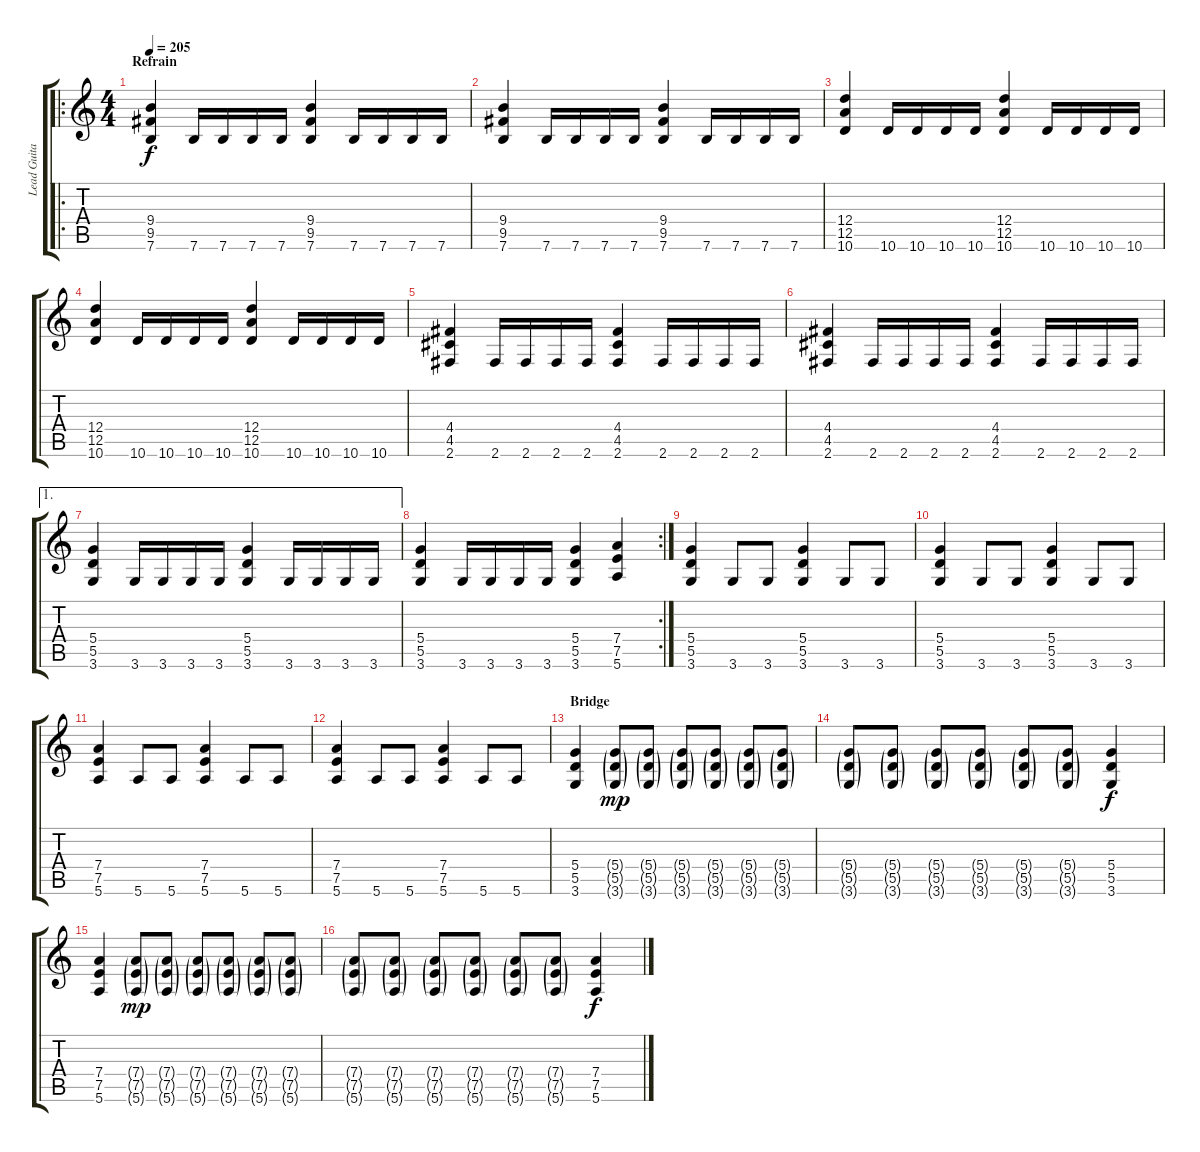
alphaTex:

\track ("Lead Guitar" "Lead Guita") {instrument distortionguitar}
\staff {score tabs}
\tuning (E4 B3 G3 D3 A2 E2) {hide}
\ro
\ts (4 4)
\section ("" "Refrain")
\tempo 205
\clef g2
\ks c
(9.4 9.5 7.6).4{dy f} 7.6.16 7.6.16 7.6.16 7.6.16 (9.4 9.5 7.6).4 7.6.16 7.6.16 7.6.16 7.6.16 |
(9.4 9.5 7.6).4 7.6.16 7.6.16 7.6.16 7.6.16 (9.4 9.5 7.6).4 7.6.16 7.6.16 7.6.16 7.6.16 |
(12.4 12.5 10.6).4 10.6.16 10.6.16 10.6.16 10.6.16 (12.4 12.5 10.6).4 10.6.16 10.6.16 10.6.16 10.6.16 |
(12.4 12.5 10.6).4 10.6.16 10.6.16 10.6.16 10.6.16 (12.4 12.5 10.6).4 10.6.16 10.6.16 10.6.16 10.6.16 |
(4.4 4.5 2.6).4 2.6.16 2.6.16 2.6.16 2.6.16 (4.4 4.5 2.6).4 2.6.16 2.6.16 2.6.16 2.6.16 |
(4.4 4.5 2.6).4 2.6.16 2.6.16 2.6.16 2.6.16 (4.4 4.5 2.6).4 2.6.16 2.6.16 2.6.16 2.6.16 |
\ae 1
(5.4 5.5 3.6).4 3.6.16 3.6.16 3.6.16 3.6.16 (5.4 5.5 3.6).4 3.6.16 3.6.16 3.6.16 3.6.16 |
\rc 2
(5.4 5.5 3.6).4 3.6.16 3.6.16 3.6.16 3.6.16 (5.4 5.5 3.6).4 (7.4 7.5 5.6).4 |
(5.4 5.5 3.6).4 3.6.8 3.6.8 (5.4 5.5 3.6).4 3.6.8 3.6.8 |
(5.4 5.5 3.6).4 3.6.8 3.6.8 (5.4 5.5 3.6).4 3.6.8 3.6.8 |
(7.4 7.5 5.6).4 5.6.8 5.6.8 (7.4 7.5 5.6).4 5.6.8 5.6.8 |
(7.4 7.5 5.6).4 5.6.8 5.6.8 (7.4 7.5 5.6).4 5.6.8 5.6.8 |
\section ("" "Bridge")
(5.4 5.5 3.6).4 (5.4{g} 5.5{g} 3.6{g}).8{dy mp} (5.4{g} 5.5{g} 3.6{g}).8 (5.4{g} 5.5{g} 3.6{g}).8 (5.4{g} 5.5{g} 3.6{g}).8 (5.4{g} 5.5{g} 3.6{g}).8 (5.4{g} 5.5{g} 3.6{g}).8 |
(5.4{g} 5.5{g} 3.6{g}).8 (5.4{g} 5.5{g} 3.6{g}).8 (5.4{g} 5.5{g} 3.6{g}).8 (5.4{g} 5.5{g} 3.6{g}).8 (5.4{g} 5.5{g} 3.6{g}).8 (5.4{g} 5.5{g} 3.6{g}).8 (5.4 5.5 3.6).4{dy f} |
(7.4 7.5 5.6).4 (7.4{g} 7.5{g} 5.6{g}).8{dy mp} (7.4{g} 7.5{g} 5.6{g}).8 (7.4{g} 7.5{g} 5.6{g}).8 (7.4{g} 7.5{g} 5.6{g}).8 (7.4{g} 7.5{g} 5.6{g}).8 (7.4{g} 7.5{g} 5.6{g}).8 |
(7.4{g} 7.5{g} 5.6{g}).8 (7.4{g} 7.5{g} 5.6{g}).8 (7.4{g} 7.5{g} 5.6{g}).8 (7.4{g} 7.5{g} 5.6{g}).8 (7.4{g} 7.5{g} 5.6{g}).8 (7.4{g} 7.5{g} 5.6{g}).8 (7.4 7.5 5.6).4{dy f}
